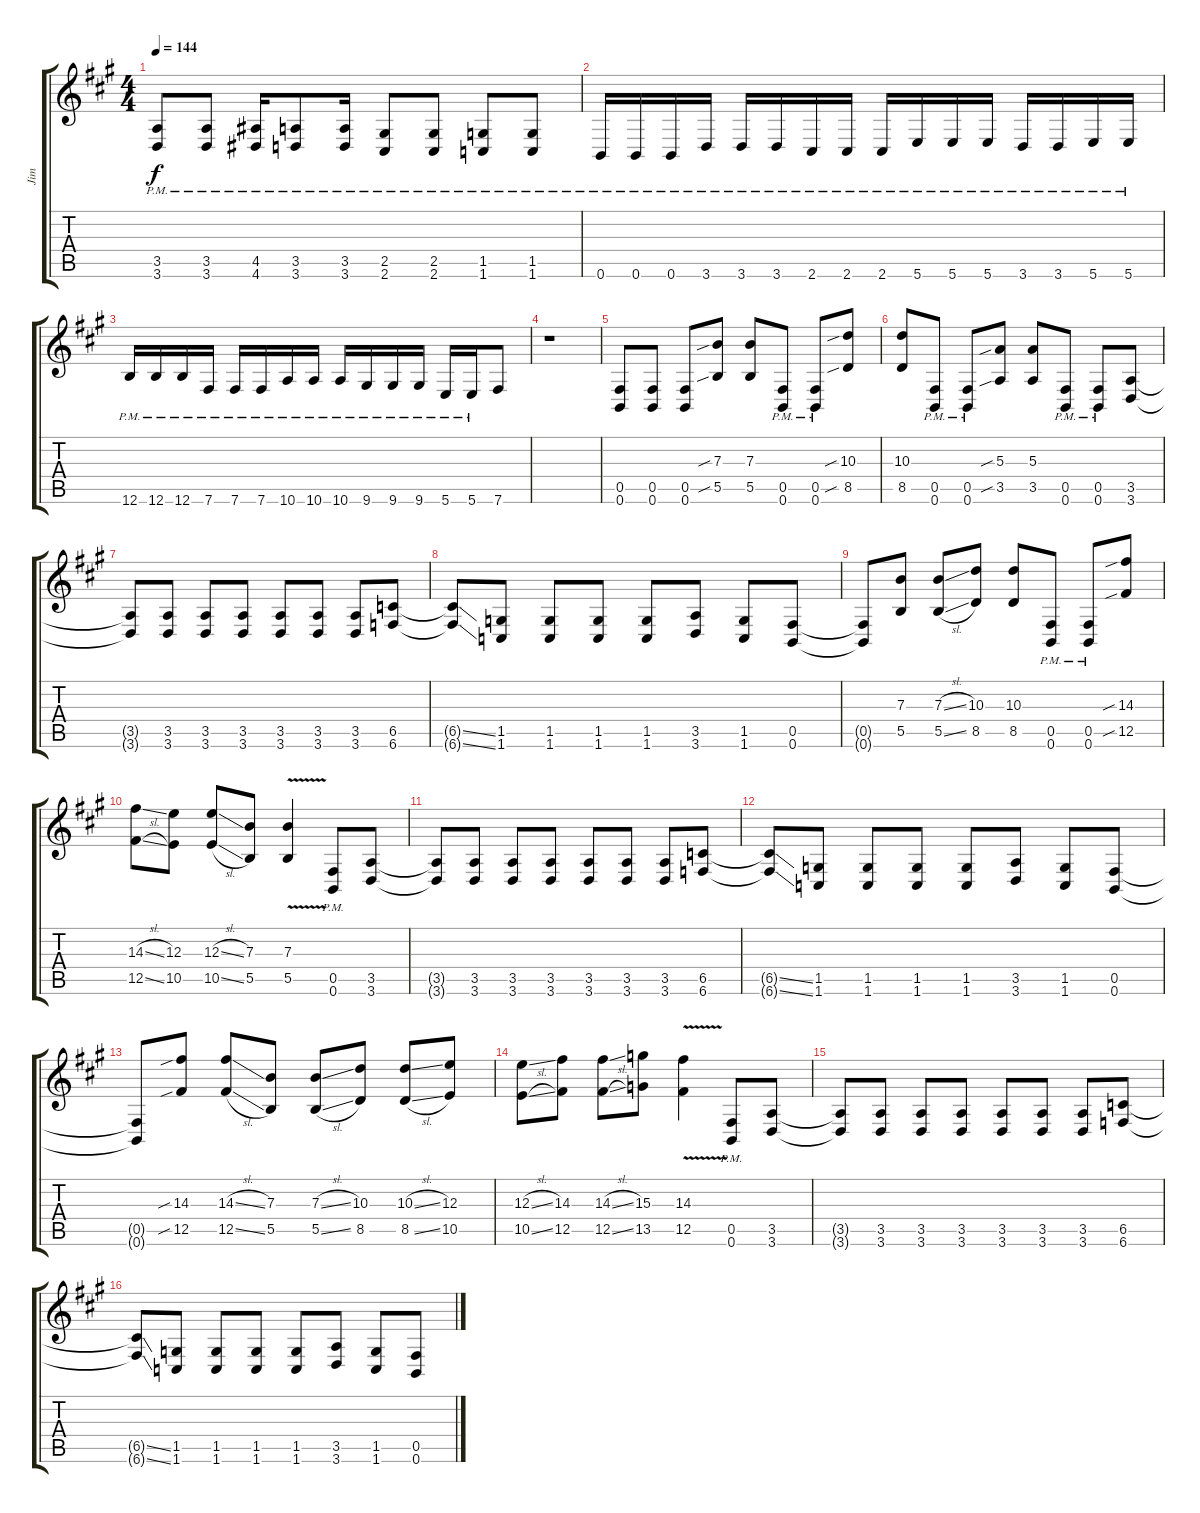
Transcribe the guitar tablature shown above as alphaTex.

\track ("Jim" "Jim") {instrument distortionguitar}
\staff {score tabs}
\tuning (Db4 Ab3 E3 B2 Gb2 B1) {hide}
\ts (4 4)
\tempo 144
\clef g2
\ks a
(3.5{pm} 3.6{pm}).8{dy f} (3.5{pm} 3.6{pm}).8 (4.5{pm} 4.6{pm}).16 (3.5{pm} 3.6{pm}).8 (3.5{pm} 3.6{pm}).16 (2.5{pm} 2.6{pm}).8 (2.5{pm} 2.6{pm}).8 (1.5{pm} 1.6{pm}).8 (1.5{pm} 1.6{pm}).8 |
0.6{pm}.16 0.6{pm}.16 0.6{pm}.16 3.6{pm}.16 3.6{pm}.16 3.6{pm}.16 2.6{pm}.16 2.6{pm}.16 2.6{pm}.16 5.6{pm}.16 5.6{pm}.16 5.6{pm}.16 3.6{pm}.16 3.6{pm}.16 5.6{pm}.16 5.6{pm}.16 |
12.6{pm}.16 12.6{pm}.16 12.6{pm}.16 7.6{pm}.16 7.6{pm}.16 7.6{pm}.16 10.6{pm}.16 10.6{pm}.16 10.6{pm}.16 9.6{pm}.16 9.6{pm}.16 9.6{pm}.16 5.6{pm}.16 5.6{pm}.16 7.6.8 |
r.1 |
(0.5 0.6).8 (0.5 0.6).8 (0.5 0.6).8 (7.3{sib} 5.5{sib}).8 (7.3 5.5).8 (0.5{pm} 0.6{pm}).8 (0.5{pm} 0.6{pm}).8 (10.3{sib} 8.5{sib}).8 |
(10.3 8.5).8 (0.5{pm} 0.6{pm}).8 (0.5{pm} 0.6{pm}).8 (5.3{sib} 3.5{sib}).8 (5.3 3.5).8 (0.5{pm} 0.6{pm}).8 (0.5{pm} 0.6{pm}).8 (3.5 3.6).8 |
(3.5{t} 3.6{t}).8 (3.5 3.6).8 (3.5 3.6).8 (3.5 3.6).8 (3.5 3.6).8 (3.5 3.6).8 (3.5 3.6).8 (6.5 6.6).8 |
(6.5{ss t} 6.6{ss t}).8 (1.5 1.6).8 (1.5 1.6).8 (1.5 1.6).8 (1.5 1.6).8 (3.5 3.6).8 (1.5 1.6).8 (0.5 0.6).8 |
(0.5{t} 0.6{t}).8 (7.3 5.5).8 (7.3{sl} 5.5{sl}).8 (10.3 8.5).8 (10.3 8.5).8 (0.5{pm} 0.6{pm}).8 (0.5{pm} 0.6{pm}).8 (14.3{sib} 12.5{sib}).8 |
(14.3{sl} 12.5{sl}).8 (12.3 10.5).8 (12.3{sl} 10.5{sl}).8 (7.3 5.5).8 (7.3{v} 5.5{v}).4 (0.5{pm} 0.6{pm}).8 (3.5 3.6).8 |
(3.5{t} 3.6{t}).8 (3.5 3.6).8 (3.5 3.6).8 (3.5 3.6).8 (3.5 3.6).8 (3.5 3.6).8 (3.5 3.6).8 (6.5 6.6).8 |
(6.5{ss t} 6.6{ss t}).8 (1.5 1.6).8 (1.5 1.6).8 (1.5 1.6).8 (1.5 1.6).8 (3.5 3.6).8 (1.5 1.6).8 (0.5 0.6).8 |
(0.5{t} 0.6{t}).8 (14.3{sib} 12.5{sib}).8 (14.3{sl} 12.5{sl}).8 (7.3 5.5).8 (7.3{sl} 5.5{sl}).8 (10.3 8.5).8 (10.3{sl} 8.5{sl}).8 (12.3 10.5).8 |
(12.3{sl} 10.5{sl}).8 (14.3 12.5).8 (14.3{sl} 12.5{sl}).8 (15.3 13.5).8 (14.3{v} 12.5{v}).4 (0.5{pm} 0.6{pm}).8 (3.5 3.6).8 |
(3.5{t} 3.6{t}).8 (3.5 3.6).8 (3.5 3.6).8 (3.5 3.6).8 (3.5 3.6).8 (3.5 3.6).8 (3.5 3.6).8 (6.5 6.6).8 |
(6.5{ss t} 6.6{ss t}).8 (1.5 1.6).8 (1.5 1.6).8 (1.5 1.6).8 (1.5 1.6).8 (3.5 3.6).8 (1.5 1.6).8 (0.5 0.6).8
